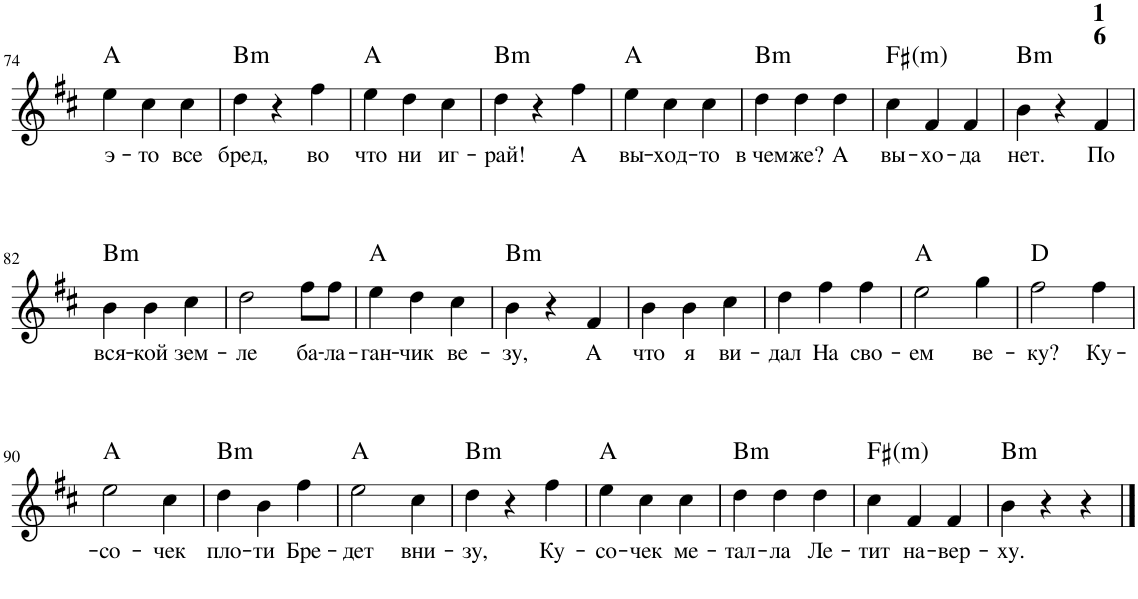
**kern	**text	**harte
*part1	*part1	*part1
*staff1	*staff1	*
*I"Piano	*	*
*I'Pno.	*	*
!!LO:PB:g=z
*clefG2	*	*
*k[f#c#]	*	*
*M3/4	*	*
=74	=74	=74
!	!LO:LY:b	!
4ee\	э-	A:maj
!	!LO:LY:b	!
4cc#\	-то	.
!	!LO:LY:b	!
4cc#\	все	.
=75	=75	=75
!	!LO:LY:b	!LO:H:kt=m
4dd\	бред,	B:min
4r	.	.
!	!LO:LY:b	!
4ff#\	во	.
=76	=76	=76
!	!LO:LY:b	!
4ee\	что	A:maj
!	!LO:LY:b	!
4dd\	ни	.
!	!LO:LY:b	!
4cc#\	иг-	.
=77	=77	=77
!	!LO:LY:b	!LO:H:kt=m
4dd\	-рай!	B:min
4r	.	.
!	!LO:LY:b	!
4ff#\	А	.
=78	=78	=78
!	!LO:LY:b	!
4ee\	вы-	A:maj
!	!LO:LY:b	!
4cc#\	-ход-	.
!	!LO:LY:b	!
4cc#\	-то	.
=79	=79	=79
!	!LO:LY:b	!LO:H:kt=m
4dd\	в чем	B:min
!	!LO:LY:b	!
4dd\	же?	.
!	!LO:LY:b	!
4dd\	А	.
=80	=80	=80
!	!LO:LY:b	!
4cc#\	вы-	F#:maj
!	!LO:LY:b	!
4f#/	-хо-	.
!	!LO:LY:b	!
4f#/	-да	.
=81	=81	=81
!	!LO:LY:b	!LO:H:kt=m
4b\	нет.	B:min
4r	.	.
!LO:TX:a:B:t=6	!	!
!LO:TX:a:B:t=1	!	!
!	!LO:LY:b	!
4f#/	По	.
!!LO:LB:g=z
=82	=82	=82
!	!LO:LY:b	!LO:H:kt=m
4b\	вся-	B:min
!	!LO:LY:b	!
4b\	-кой	.
!	!LO:LY:b	!
4cc#\	зем-	.
=83	=83	=83
!	!LO:LY:b	!
2dd\	-ле	.
!	!LO:LY:b	!
8ff#\L	ба-	.
!	!LO:LY:b	!
8ff#\J	-ла-	.
=84	=84	=84
!	!LO:LY:b	!
4ee\	-ган-	A:maj
!	!LO:LY:b	!
4dd\	-чик	.
!	!LO:LY:b	!
4cc#\	ве-	.
=85	=85	=85
!	!LO:LY:b	!LO:H:kt=m
4b\	-зу,	B:min
4r	.	.
!	!LO:LY:b	!
4f#/	А	.
=86	=86	=86
!	!LO:LY:b	!
4b\	что	.
!	!LO:LY:b	!
4b\	я	.
!	!LO:LY:b	!
4cc#\	ви-	.
=87	=87	=87
!	!LO:LY:b	!
4dd\	-дал	.
!	!LO:LY:b	!
4ff#\	На	.
!	!LO:LY:b	!
4ff#\	сво-	.
=88	=88	=88
!	!LO:LY:b	!
2ee\	-ем	A:maj
!	!LO:LY:b	!
4gg\	ве-	.
=89	=89	=89
!	!LO:LY:b	!
2ff#\	-ку?	D:maj
!	!LO:LY:b	!
4ff#\	Ку-	.
!!LO:LB:g=z
=90	=90	=90
!	!LO:LY:b	!
2ee\	-со-	A:maj
!	!LO:LY:b	!
4cc#\	-чек	.
=91	=91	=91
!	!LO:LY:b	!LO:H:kt=m
4dd\	пло-	B:min
!	!LO:LY:b	!
4b\	-ти	.
!	!LO:LY:b	!
4ff#\	Бре-	.
=92	=92	=92
!	!LO:LY:b	!
2ee\	-дет	A:maj
!	!LO:LY:b	!
4cc#\	вни-	.
=93	=93	=93
!	!LO:LY:b	!LO:H:kt=m
4dd\	-зу,	B:min
4r	.	.
!	!LO:LY:b	!
4ff#\	Ку-	.
=94	=94	=94
!	!LO:LY:b	!
4ee\	-со-	A:maj
!	!LO:LY:b	!
4cc#\	-чек	.
!	!LO:LY:b	!
4cc#\	ме-	.
=95	=95	=95
!	!LO:LY:b	!LO:H:kt=m
4dd\	-тал-	B:min
!	!LO:LY:b	!
4dd\	-ла	.
!	!LO:LY:b	!
4dd\	Ле-	.
=96	=96	=96
!	!LO:LY:b	!
4cc#\	-тит	F#:maj
!	!LO:LY:b	!
4f#/	на-	.
!	!LO:LY:b	!
4f#/	-вер-	.
=97	=97	=97
!	!LO:LY:b	!LO:H:kt=m
4b\	-ху.	B:min
4r	.	.
4r	.	.
==	==	==
*-	*-	*-
